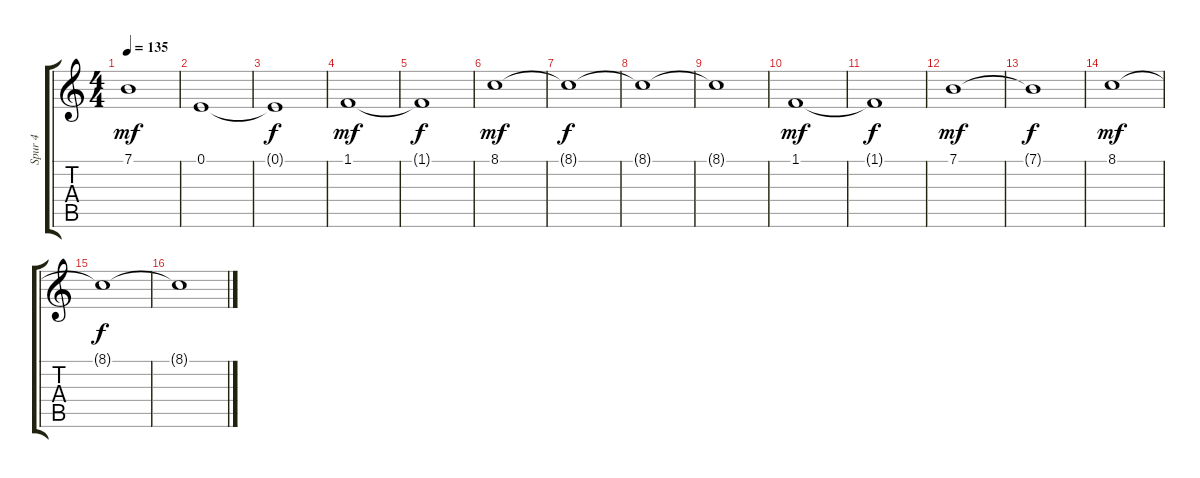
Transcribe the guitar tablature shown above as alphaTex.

\track ("Spur 4" "Spur 4") {instrument stringensemble1}
\staff {score tabs}
\tuning (E4 B3 G3 D3 A2 E2) {hide}
\ts (4 4)
\tempo 135
\clef g2
\ks c
7.1.1{dy mf} |
0.1.1 |
0.1{t}.1{dy f} |
1.1.1{dy mf} |
1.1{t}.1{dy f} |
8.1.1{dy mf} |
8.1{t}.1{dy f} |
8.1{t}.1 |
8.1{t}.1 |
1.1.1{dy mf} |
1.1{t}.1{dy f} |
7.1.1{dy mf} |
7.1{t}.1{dy f} |
8.1.1{dy mf} |
8.1{t}.1{dy f} |
8.1{t}.1
